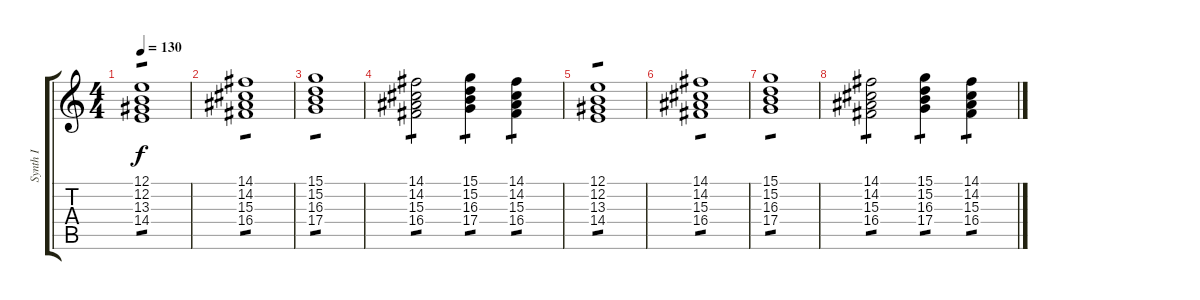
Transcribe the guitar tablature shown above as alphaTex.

\track ("Synth I" "Synth I") {instrument brightacousticpiano}
\staff {score tabs}
\tuning (E4 B3 G3 D3 A2 E2) {hide}
\ts (4 4)
\tempo 130
\clef g2
\ks c
(12.1 12.2 13.3 14.4).1{tp 1 dy f} |
(14.1 14.2 15.3 16.4).1{tp 1} |
(15.1 15.2 16.3 17.4).1{tp 1} |
(14.1 14.2 15.3 16.4).2{tp 1} (15.1 15.2 16.3 17.4).4{tp 1} (14.1 14.2 15.3 16.4).4{tp 1} |
(12.1 12.2 13.3 14.4).1{tp 1} |
(14.1 14.2 15.3 16.4).1{tp 1} |
(15.1 15.2 16.3 17.4).1{tp 1} |
(14.1 14.2 15.3 16.4).2{tp 1} (15.1 15.2 16.3 17.4).4{tp 1} (14.1 14.2 15.3 16.4).4{tp 1}
